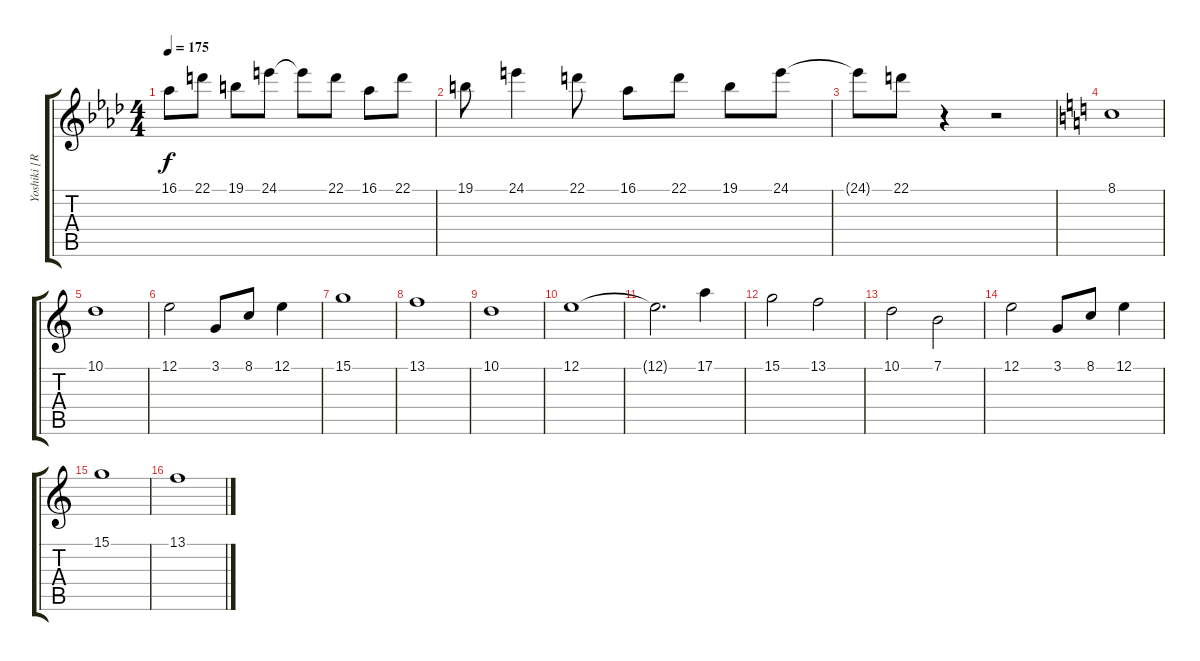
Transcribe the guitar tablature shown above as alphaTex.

\track ("Yoshiki [R]" "Yoshiki [R") {instrument acousticgrandpiano}
\staff {score tabs}
\tuning (E4 B3 G3 D3 A2 E2) {hide}
\ts (4 4)
\tempo 175
\clef g2
\ks ab
16.1.8{dy f} 22.1.8 19.1.8 24.1.8 24.1{t}.8 22.1.8 16.1.8 22.1.8 |
19.1.8 24.1.4 22.1.8 16.1.8 22.1.8 19.1.8 24.1.8 |
24.1{t}.8 22.1.8 r.4 r.2 |
\ks c
8.1.1{instrument synthstrings1} |
10.1.1 |
12.1.2 3.1.8 8.1.8 12.1.4 |
15.1.1 |
13.1.1 |
10.1.1 |
12.1.1 |
12.1{t}.2{d} 17.1.4 |
15.1.2 13.1.2 |
10.1.2 7.1.2 |
12.1.2 3.1.8 8.1.8 12.1.4 |
15.1.1 |
13.1.1
